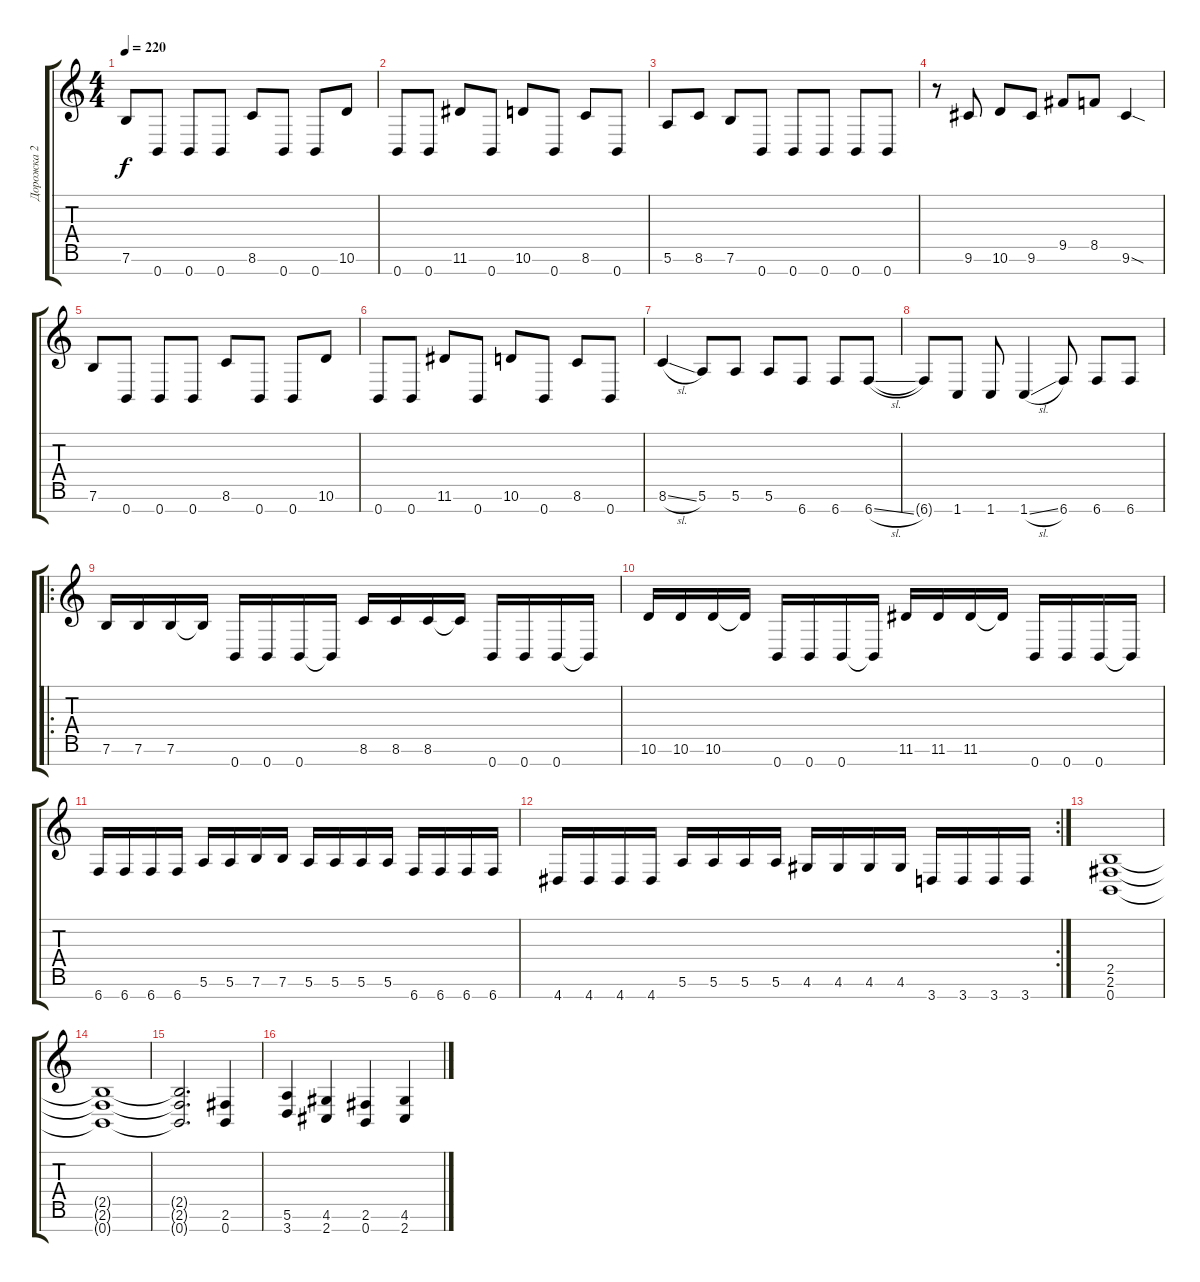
\track ("Дорожка 2" "Дорожка 2") {instrument distortionguitar}
\staff {score tabs}
\tuning (E4 B3 G3 D3 A2 E2 B1) {hide}
\ts (4 4)
\tempo 220
\clef g2
\ks c
7.6.8{dy f} 0.7.8 0.7.8 0.7.8 8.6.8 0.7.8 0.7.8 10.6.8 |
0.7.8 0.7.8 11.6.8 0.7.8 10.6.8 0.7.8 8.6.8 0.7.8 |
5.6.8 8.6.8 7.6.8 0.7.8 0.7.8 0.7.8 0.7.8 0.7.8 |
r.8 9.6.8 10.6.8 9.6.8 9.5.8 8.5.8 9.6{sod}.4 |
7.6.8 0.7.8 0.7.8 0.7.8 8.6.8 0.7.8 0.7.8 10.6.8 |
0.7.8 0.7.8 11.6.8 0.7.8 10.6.8 0.7.8 8.6.8 0.7.8 |
8.6{sl}.4 5.6.8 5.6.8 5.6.8 6.7.8 6.7.8 6.7{sl}.8 |
6.7{t}.8 1.7.8 1.7.8 1.7{sl}.4 6.7.8 6.7.8 6.7.8 |
\ro
7.6.16 7.6.16 7.6.16 7.6{t}.16 0.7.16 0.7.16 0.7.16 0.7{t}.16 8.6.16 8.6.16 8.6.16 8.6{t}.16 0.7.16 0.7.16 0.7.16 0.7{t}.16 |
10.6.16 10.6.16 10.6.16 10.6{t}.16 0.7.16 0.7.16 0.7.16 0.7{t}.16 11.6.16 11.6.16 11.6.16 11.6{t}.16 0.7.16 0.7.16 0.7.16 0.7{t}.16 |
6.7.16 6.7.16 6.7.16 6.7.16 5.6.16 5.6.16 7.6.16 7.6.16 5.6.16 5.6.16 5.6.16 5.6.16 6.7.16 6.7.16 6.7.16 6.7.16 |
\rc 2
4.7.16 4.7.16 4.7.16 4.7.16 5.6.16 5.6.16 5.6.16 5.6.16 4.6.16 4.6.16 4.6.16 4.6.16 3.7.16 3.7.16 3.7.16 3.7.16 |
(2.5 2.6 0.7).1 |
(2.5{t} 2.6{t} 0.7{t}).1 |
(2.5{t} 2.6{t} 0.7{t}).2{d} (2.6 0.7).4 |
(5.6 3.7).4 (4.6 2.7).4 (2.6 0.7).4 (4.6 2.7).4
